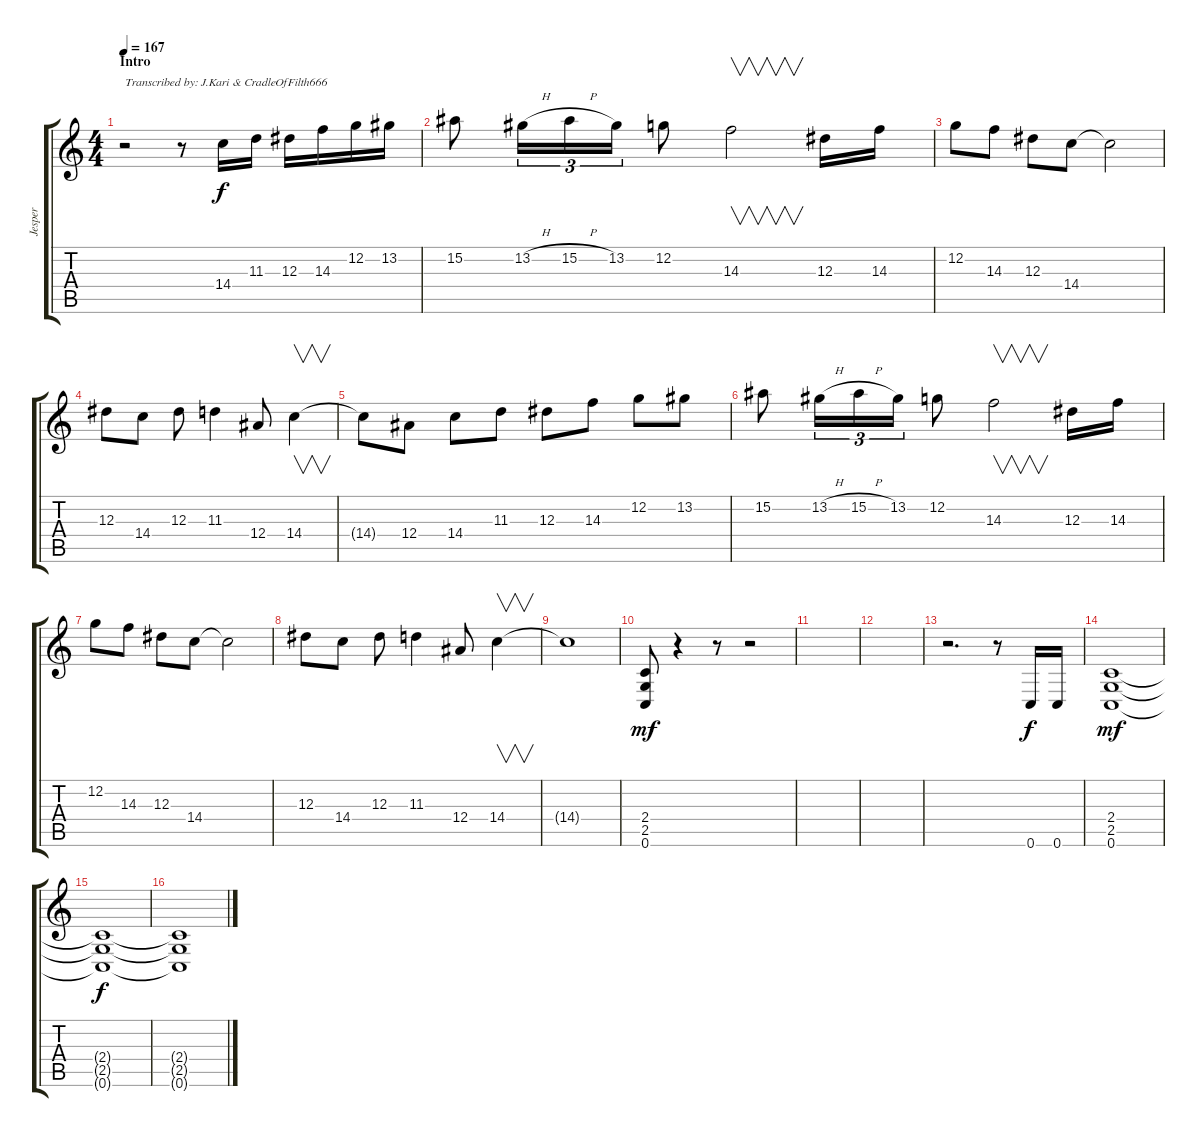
\track ("Jesper" "Jesper") {instrument distortionguitar}
\staff {score tabs}
\tuning (C4 G3 Eb3 Bb2 F2 C2) {hide}
\ts (4 4)
\section ("" "Intro")
\tempo 167
\clef g2
\ks c
r.2{txt "Transcribed by: J.Kari & CradleOfFilth666" dy f instrument distortionguitar} r.8 14.4.16 11.3.16 12.3.16 14.3.16 12.2.16 13.2.16 |
15.2.8 13.2{h}.16{tu (3 2)} 15.2{h}.16{tu (3 2)} 13.2.16{tu (3 2)} 12.2.8 14.3.2{v} 12.3.16 14.3.16 |
12.2.8 14.3.8 12.3.8 14.4.8 14.4{t}.2 |
12.3.8 14.4.8 12.3.8 11.3.4 12.4.8 14.4.4{v} |
14.4{t}.8 12.4.8 14.4.8 11.3.8 12.3.8 14.3.8 12.2.8 13.2.8 |
15.2.8 13.2{h}.16{tu (3 2)} 15.2{h}.16{tu (3 2)} 13.2.16{tu (3 2)} 12.2.8 14.3.2{v} 12.3.16 14.3.16 |
12.2.8 14.3.8 12.3.8 14.4.8 14.4{t}.2 |
12.3.8 14.4.8 12.3.8 11.3.4 12.4.8 14.4.4{v} |
14.4{t}.1 |
(2.4 2.5 0.6).8{dy mf} r.4 r.8 r.2 |
|
|
r.2{d} r.8 0.6.16{dy f} 0.6.16 |
(2.4 2.5 0.6).1{dy mf} |
(2.4{t} 2.5{t} 0.6{t}).1{dy f} |
(2.4{t} 2.5{t} 0.6{t}).1
